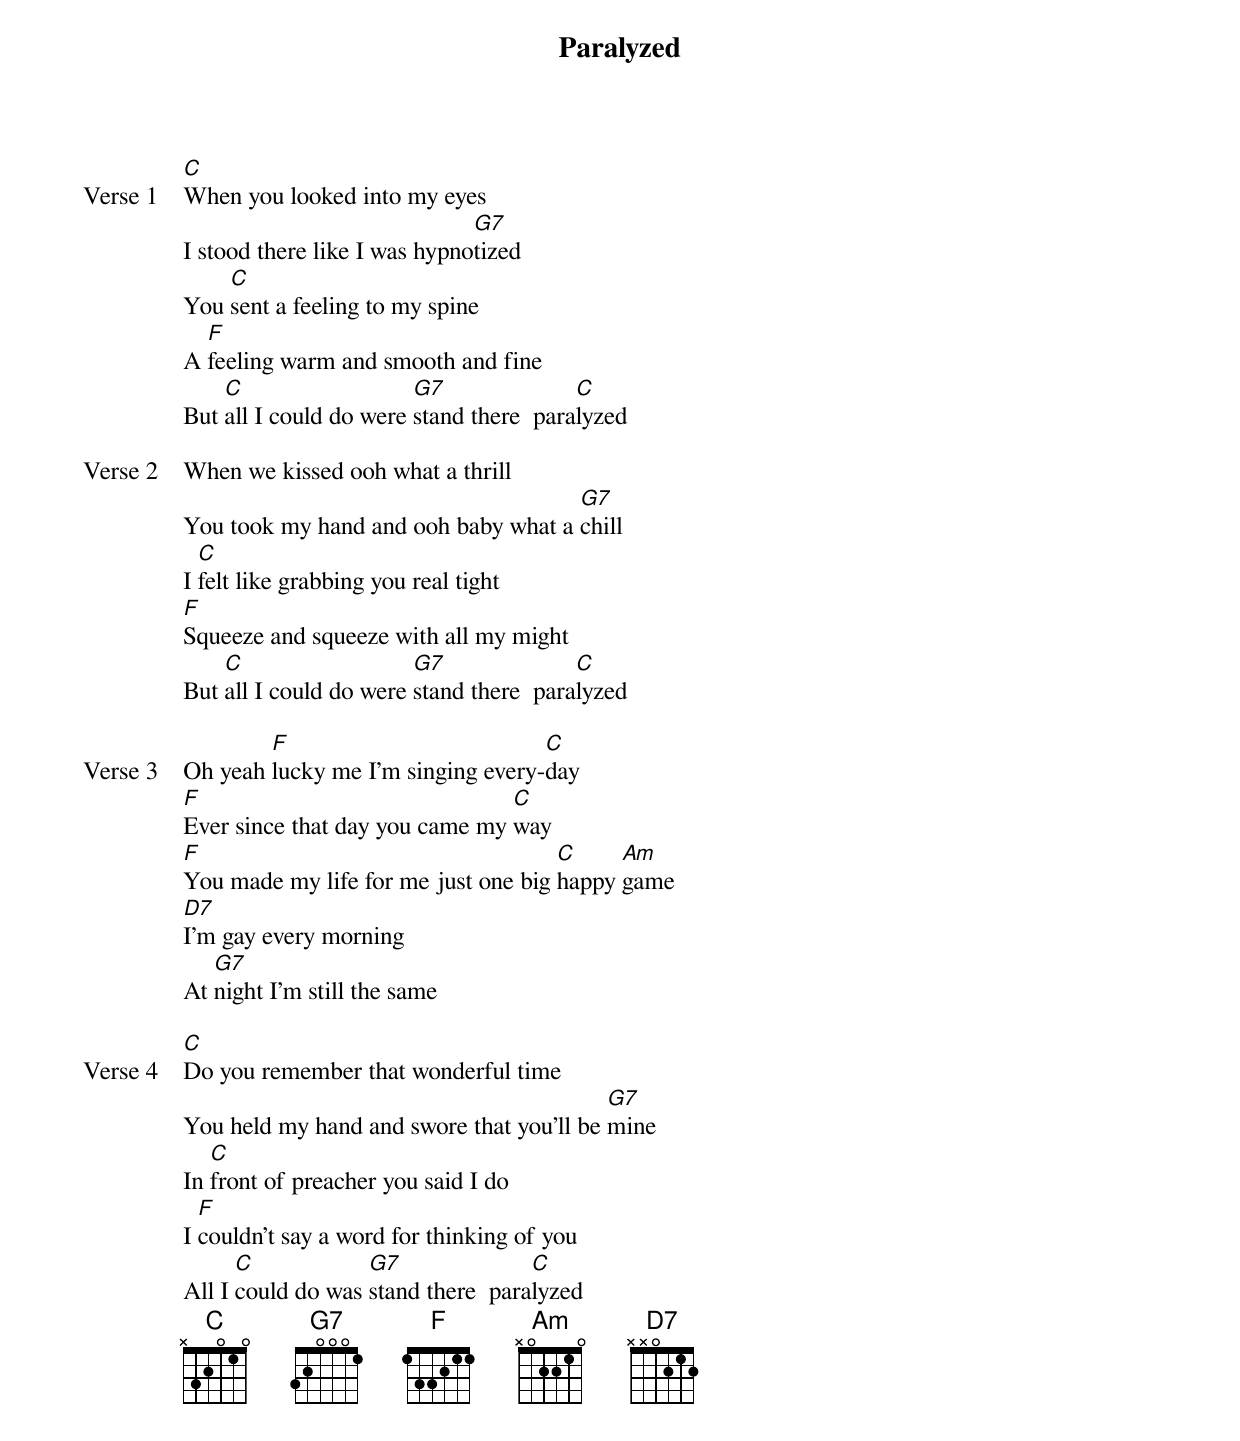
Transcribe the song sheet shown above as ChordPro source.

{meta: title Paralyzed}
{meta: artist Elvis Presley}
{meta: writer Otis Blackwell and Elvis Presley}

{start_of_verse: Verse 1}
[C]When you looked into my eyes
I stood there like I was hypno[G7]tized
You [C]sent a feeling to my spine
A [F]feeling warm and smooth and fine
But [C]all I could do were [G7]stand there  para[C]lyzed
{end_of_verse}

{start_of_verse: Verse 2}
When we kissed ooh what a thrill
You took my hand and ooh baby what a [G7]chill
I [C]felt like grabbing you real tight
[F]Squeeze and squeeze with all my might
But [C]all I could do were [G7]stand there  para[C]lyzed
{end_of_verse}

{start_of_verse: Verse 3}
Oh yeah [F]lucky me I’m singing every-[C]day
[F]Ever since that day you came my [C]way
[F]You made my life for me just one big [C]happy [Am]game
[D7]I'm gay every morning
At [G7]night I’m still the same
{end_of_verse}

{start_of_verse: Verse 4}
[C]Do you remember that wonderful time
You held my hand and swore that you'll be [G7]mine
In [C]front of preacher you said I do
I [F]couldn't say a word for thinking of you
All I [C]could do was [G7]stand there  para[C]lyzed
{end_of_verse}
